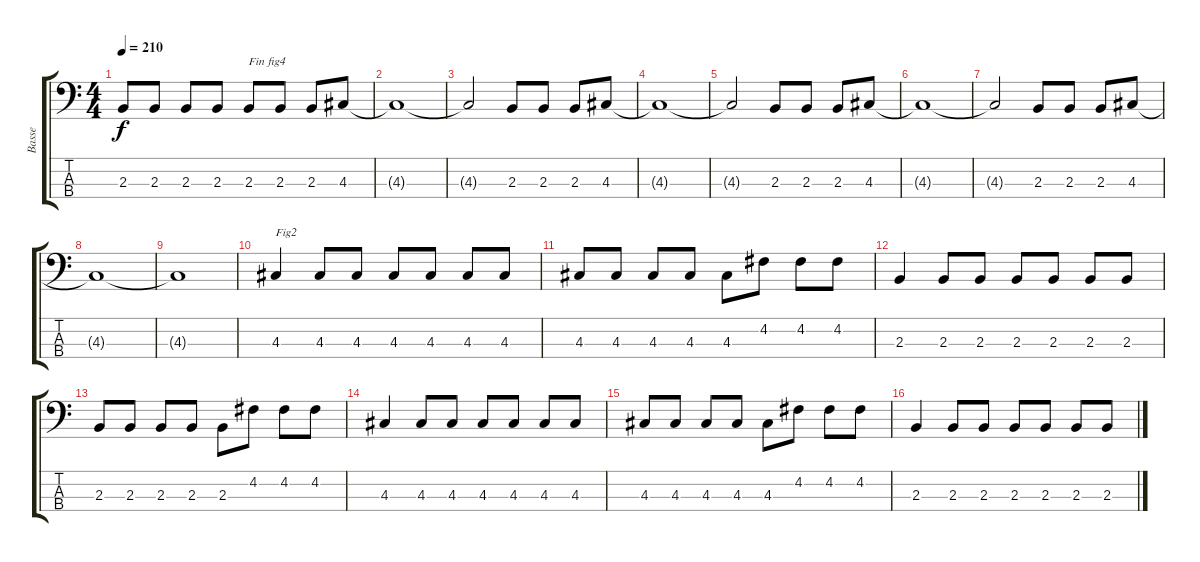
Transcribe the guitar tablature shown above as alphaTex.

\track ("Basse" "Basse") {instrument electricbassfinger}
\staff {score tabs}
\tuning (G2 D2 A1 E1) {hide}
\ts (4 4)
\tempo 210
\clef f4
\ks c
2.3.8{dy f} 2.3.8 2.3.8 2.3.8 2.3.8{txt "Fin fig4"} 2.3.8 2.3.8 4.3.8 |
4.3{t}.1 |
4.3{t}.2 2.3.8 2.3.8 2.3.8 4.3.8 |
4.3{t}.1 |
4.3{t}.2 2.3.8 2.3.8 2.3.8 4.3.8 |
4.3{t}.1 |
4.3{t}.2 2.3.8 2.3.8 2.3.8 4.3.8 |
4.3{t}.1 |
4.3{t}.1 |
4.3.4{txt "Fig2"} 4.3.8 4.3.8 4.3.8 4.3.8 4.3.8 4.3.8 |
4.3.8 4.3.8 4.3.8 4.3.8 4.3.8 4.2.8 4.2.8 4.2.8 |
2.3.4 2.3.8 2.3.8 2.3.8 2.3.8 2.3.8 2.3.8 |
2.3.8 2.3.8 2.3.8 2.3.8 2.3.8 4.2.8 4.2.8 4.2.8 |
4.3.4 4.3.8 4.3.8 4.3.8 4.3.8 4.3.8 4.3.8 |
4.3.8 4.3.8 4.3.8 4.3.8 4.3.8 4.2.8 4.2.8 4.2.8 |
2.3.4 2.3.8 2.3.8 2.3.8 2.3.8 2.3.8 2.3.8
